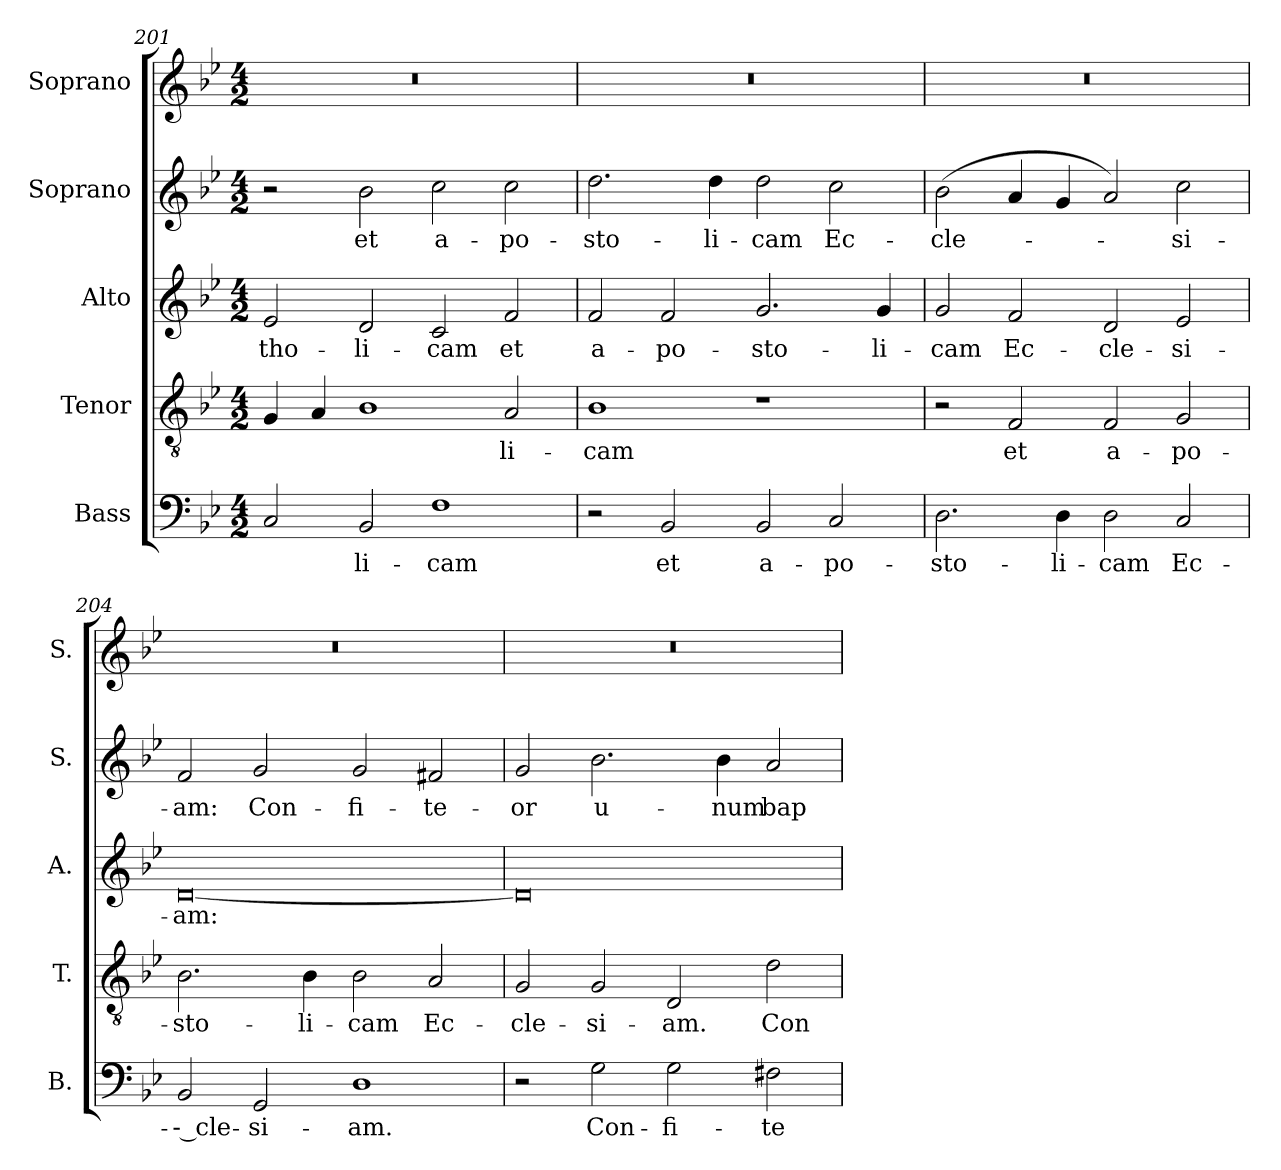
**kern	**text	**kern	**text	**kern	**text	**kern	**text	**kern
*part5	*part5	*part4	*part4	*part3	*part3	*part2	*part2	*part1
*staff5	*staff5	*staff4	*staff4	*staff3	*staff3	*staff2	*staff2	*staff1
*I"Bass	*	*I"Tenor	*	*I"Alto	*	*I"Soprano	*	*I"Soprano
*I'B.	*	*I'T.	*	*I'A.	*	*I'S.	*	*I'S.
*clefF4	*	*clefGv2	*	*clefG2	*	*clefG2	*	*clefG2
*	*	*ITrd7c12	*	*	*	*	*	*
*k[b-e-]	*	*k[b-e-]	*	*k[b-e-]	*	*k[b-e-]	*	*k[b-e-]
*B-:	*	*B-:	*	*B-:	*	*B-:	*	*B-:
*M4/2	*	*M4/2	*	*M4/2	*	*M4/2	*	*M4/2
=201	=201	=201	=201	=201	=201	=201	=201	=201
!	!	!	!	!	!LO:LY:b:color=#000000	!	!	!LO:N:vis=1
2Ci/	.	4GGi/	.	2e-i/	-tho-	2r	.	0r
.	.	4AAi/	.	.	.	.	.	.
!	!LO:LY:b:color=#000000	!	!	!	!	!	!	!
!	!	!	!	!	!LO:LY:b:color=#000000	!	!	!
!	!	!	!	!	!	!	!LO:LY:b:color=#000000	!
2BB-i/	-li-	1BB-i	.	2di/	-li-	2b-i\	et	.
!	!LO:LY:b:color=#000000	!	!	!	!	!	!	!
!	!	!	!	!	!LO:LY:b:color=#000000	!	!	!
!	!	!	!	!	!	!	!LO:LY:b:color=#000000	!
1Fi	-cam	.	.	2ci/	-cam	2cci\	a-	.
!	!	!	!LO:LY:b:color=#000000	!	!	!	!	!
!	!	!	!	!	!LO:LY:b:color=#000000	!	!	!
!	!	!	!	!	!	!	!LO:LY:b:color=#000000	!
.	.	2AAi/	-li-	2fi/	et	2cci\	-po-	.
=202	=202	=202	=202	=202	=202	=202	=202	=202
!	!	!	!LO:LY:b:color=#000000	!	!	!	!	!
!	!	!	!	!	!LO:LY:b:color=#000000	!	!	!
!	!	!	!	!	!	!	!LO:LY:b:color=#000000	!LO:N:vis=1
2r	.	1BB-i	-cam	2fi/	a-	2.ddi\	-sto-	0r
!	!LO:LY:b:color=#000000	!	!	!	!	!	!	!
!	!	!	!	!	!LO:LY:b:color=#000000	!	!	!
2BB-i/	et	.	.	2fi/	-po-	.	.	.
!	!	!	!	!	!	!	!LO:LY:b:color=#000000	!
.	.	.	.	.	.	4ddi\	-li-	.
!	!LO:LY:b:color=#000000	!	!	!	!	!	!	!
!	!	!	!	!	!LO:LY:b:color=#000000	!	!	!
!	!	!	!	!	!	!	!LO:LY:b:color=#000000	!
2BB-i/	a-	1r	.	2.gi/	-sto-	2ddi\	-cam	.
!	!LO:LY:b:color=#000000	!	!	!	!	!	!	!
!	!	!	!	!	!	!	!LO:LY:b:color=#000000	!
2Ci/	-po-	.	.	.	.	2cci\	Ec-	.
!	!	!	!	!	!LO:LY:b:color=#000000	!	!	!
.	.	.	.	4gi/	-li-	.	.	.
=203	=203	=203	=203	=203	=203	=203	=203	=203
!	!LO:LY:b:color=#000000	!	!	!	!	!	!	!
!	!	!	!	!	!LO:LY:b:color=#000000	!	!	!
!	!	!	!	!	!	!	!LO:LY:b:color=#000000	!LO:N:vis=1
2.Di\	-sto-	2r	.	2gi/	-cam	(2b-i\	-cle-	0r
!	!	!	!LO:LY:b:color=#000000	!	!	!	!	!
!	!	!	!	!	!LO:LY:b:color=#000000	!	!	!
.	.	2FFi/	et	2fi/	Ec-	4ai/	.	.
!	!LO:LY:b:color=#000000	!	!	!	!	!	!	!
4Di\	-li-	.	.	.	.	4gi/	.	.
!	!LO:LY:b:color=#000000	!	!	!	!	!	!	!
!	!	!	!LO:LY:b:color=#000000	!	!	!	!	!
!	!	!	!	!	!LO:LY:b:color=#000000	!	!	!
2Di\	-cam	2FFi/	a-	2di/	-cle-	2ai/)	.	.
!	!LO:LY:b:color=#000000	!	!	!	!	!	!	!
!	!	!	!LO:LY:b:color=#000000	!	!	!	!	!
!	!	!	!	!	!LO:LY:b:color=#000000	!	!	!
!	!	!	!	!	!	!	!LO:LY:b:color=#000000	!
2Ci/	Ec-	2GGi/	-po-	2e-i/	-si-	2cci\	-si-	.
!!LO:LB:g=z
=204	=204	=204	=204	=204	=204	=204	=204	=204
!	!LO:LY:b:color=#000000	!	!	!	!	!	!	!
!	!	!	!LO:LY:b:color=#000000	!	!	!	!	!
!	!	!	!	!	!LO:LY:b:color=#000000	!	!	!
!	!	!	!	!	!	!	!LO:LY:b:color=#000000	!LO:N:vis=1
2BB-i/	-- cle-	2.BB-i\	-sto-	[0di	-am:	2fi/	-am:	0r
!	!LO:LY:b:color=#000000	!	!	!	!	!	!	!
!	!	!	!	!	!	!	!LO:LY:b:color=#000000	!
2GGi/	-si-	.	.	.	.	2gi/	Con-	.
!	!	!	!LO:LY:b:color=#000000	!	!	!	!	!
.	.	4BB-i\	-li-	.	.	.	.	.
!	!LO:LY:b:color=#000000	!	!	!	!	!	!	!
!	!	!	!LO:LY:b:color=#000000	!	!	!	!	!
!	!	!	!	!	!	!	!LO:LY:b:color=#000000	!
1Di	-am.	2BB-i\	-cam	.	.	2gi/	-fi-	.
!	!	!	!LO:LY:b:color=#000000	!	!	!	!	!
!	!	!	!	!	!	!	!LO:LY:b:color=#000000	!
.	.	2AAi/	Ec-	.	.	2f#Xi/	-te-	.
=205	=205	=205	=205	=205	=205	=205	=205	=205
!	!	!	!LO:LY:b:color=#000000	!	!	!	!	!
!	!	!	!	!	!	!	!LO:LY:b:color=#000000	!LO:N:vis=1
2r	.	2GGi/	-cle-	0di]	.	2gi/	-or	0r
!	!LO:LY:b:color=#000000	!	!	!	!	!	!	!
!	!	!	!LO:LY:b:color=#000000	!	!	!	!	!
!	!	!	!	!	!	!	!LO:LY:b:color=#000000	!
2Gi\	Con-	2GGi/	-si-	.	.	2.b-i\	u-	.
!	!LO:LY:b:color=#000000	!	!	!	!	!	!	!
!	!	!	!LO:LY:b:color=#000000	!	!	!	!	!
2Gi\	-fi-	2DDi/	-am.	.	.	.	.	.
!	!	!	!	!	!	!	!LO:LY:b:color=#000000	!
.	.	.	.	.	.	4b-i\	-num	.
!	!LO:LY:b:color=#000000	!	!	!	!	!	!	!
!	!	!	!LO:LY:b:color=#000000	!	!	!	!	!
!	!	!	!	!	!	!	!LO:LY:b:color=#000000	!
2F#Xi\	-te-	2Di\	Con-	.	.	2ai/	bap-	.
=	=	=	=	=	=	=	=	=
*-	*-	*-	*-	*-	*-	*-	*-	*-
